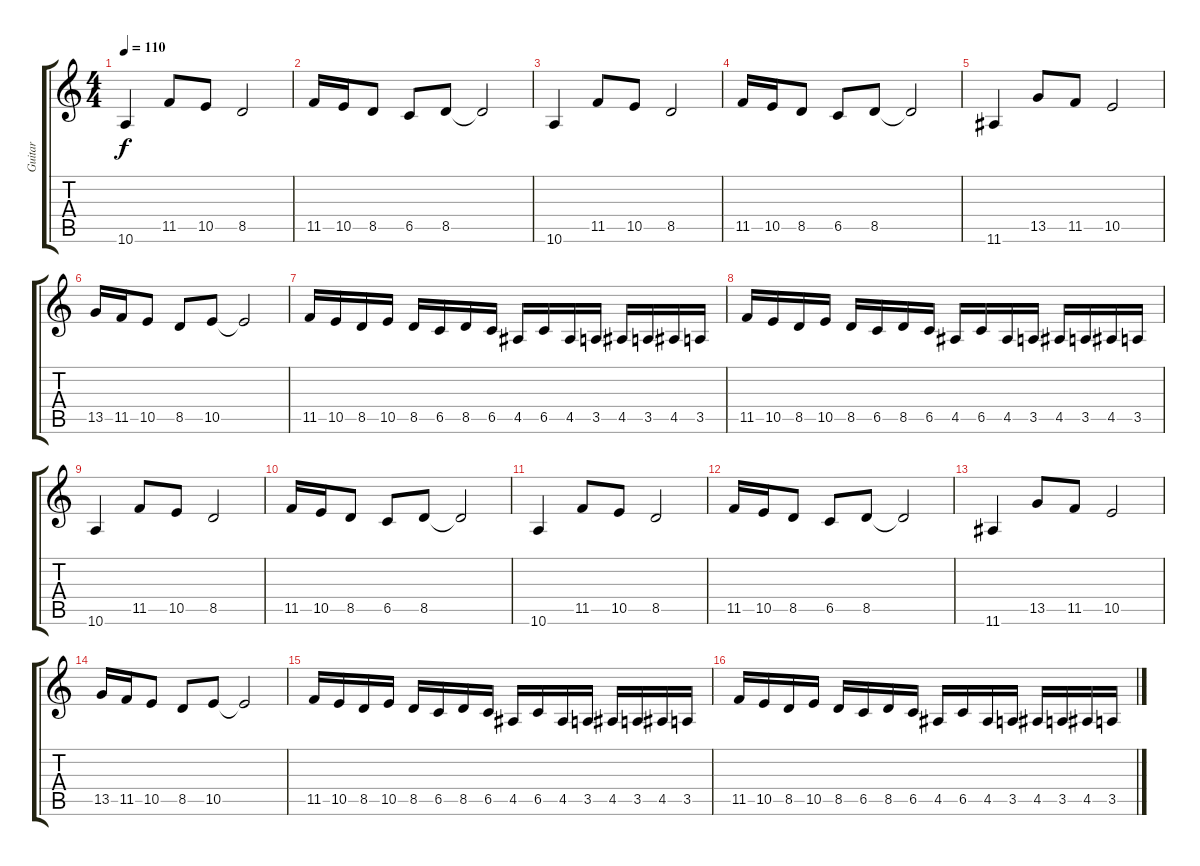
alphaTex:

\track ("Guitar" "Guitar") {instrument overdrivenguitar}
\staff {score tabs}
\tuning (Db4 Ab3 E3 B2 Gb2 B1) {hide}
\ts (4 4)
\tempo 110
\clef g2
\ks c
10.6.4{dy f instrument overdrivenguitar} 11.5.8 10.5.8 8.5.2 |
11.5.16 10.5.16 8.5.8 6.5.8 8.5.8 8.5{t}.2 |
10.6.4 11.5.8 10.5.8 8.5.2 |
11.5.16 10.5.16 8.5.8 6.5.8 8.5.8 8.5{t}.2 |
11.6.4 13.5.8 11.5.8 10.5.2 |
13.5.16 11.5.16 10.5.8 8.5.8 10.5.8 10.5{t}.2 |
11.5.16 10.5.16 8.5.16 10.5.16 8.5.16 6.5.16 8.5.16 6.5.16 4.5.16 6.5.16 4.5.16 3.5.16 4.5.16 3.5.16 4.5.16 3.5.16 |
11.5.16 10.5.16 8.5.16 10.5.16 8.5.16 6.5.16 8.5.16 6.5.16 4.5.16 6.5.16 4.5.16 3.5.16 4.5.16 3.5.16 4.5.16 3.5.16 |
10.6.4 11.5.8 10.5.8 8.5.2 |
11.5.16 10.5.16 8.5.8 6.5.8 8.5.8 8.5{t}.2 |
10.6.4 11.5.8 10.5.8 8.5.2 |
11.5.16 10.5.16 8.5.8 6.5.8 8.5.8 8.5{t}.2 |
11.6.4 13.5.8 11.5.8 10.5.2 |
13.5.16 11.5.16 10.5.8 8.5.8 10.5.8 10.5{t}.2 |
11.5.16 10.5.16 8.5.16 10.5.16 8.5.16 6.5.16 8.5.16 6.5.16 4.5.16 6.5.16 4.5.16 3.5.16 4.5.16 3.5.16 4.5.16 3.5.16 |
11.5.16 10.5.16 8.5.16 10.5.16 8.5.16 6.5.16 8.5.16 6.5.16 4.5.16 6.5.16 4.5.16 3.5.16 4.5.16 3.5.16 4.5.16 3.5.16
